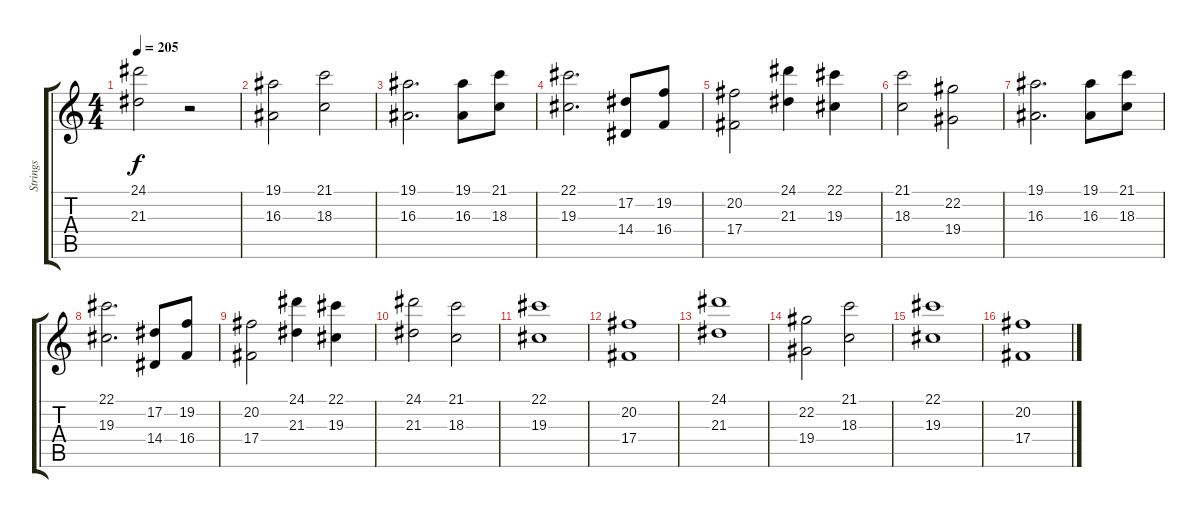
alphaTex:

\track ("Strings" "Strings") {instrument stringensemble1}
\staff {score tabs}
\tuning (Eb4 Bb3 Gb3 Db3 Ab2 Db2) {hide}
\ts (4 4)
\tempo 205
\clef g2
\ks c
(24.1 21.3).2{dy f} r.2 |
(19.1 16.3).2 (21.1 18.3).2 |
(19.1 16.3).2{d volume 12} (19.1 16.3).8 (21.1 18.3).8 |
(22.1 19.3).2{d} (17.2 14.4).8 (19.2 16.4).8 |
(20.2 17.4).2 (24.1 21.3).4 (22.1 19.3).4 |
(21.1 18.3).2 (22.2 19.4).2 |
(19.1 16.3).2{d} (19.1 16.3).8 (21.1 18.3).8 |
(22.1 19.3).2{d} (17.2 14.4).8 (19.2 16.4).8 |
(20.2 17.4).2 (24.1 21.3).4 (22.1 19.3).4 |
(24.1 21.3).2 (21.1 18.3).2 |
(22.1 19.3).1 |
(20.2 17.4).1 |
(24.1 21.3).1 |
(22.2 19.4).2 (21.1 18.3).2 |
(22.1 19.3).1 |
(20.2 17.4).1
